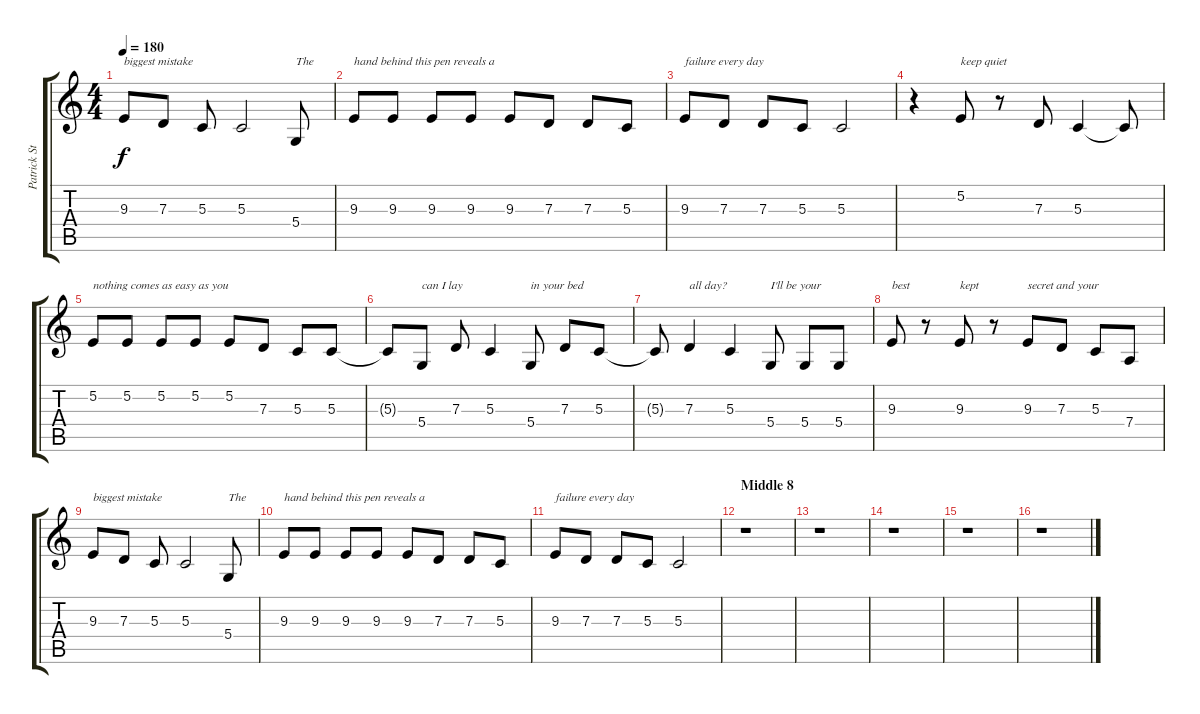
\track ("Patrick Stump (Lead Vocals)" "Patrick St") {instrument clarinet}
\staff {score tabs}
\tuning (E4 B3 G3 D3 A2 E2) {hide}
\ts (4 4)
\tempo 180
\clef g2
\ks c
9.3.8{txt "biggest mistake" dy f} 7.3.8 5.3.8 5.3.2 5.4.8{txt "The"} |
9.3.8{txt "hand behind this pen reveals a"} 9.3.8 9.3.8 9.3.8 9.3.8 7.3.8 7.3.8 5.3.8 |
9.3.8{txt "failure every day"} 7.3.8 7.3.8 5.3.8 5.3.2 |
r.4 5.2.8{txt "keep quiet"} r.8 7.3.8 5.3.4 5.3{t}.8 |
5.2.8{txt "nothing comes as easy as you"} 5.2.8 5.2.8 5.2.8 5.2.8 7.3.8 5.3.8 5.3.8 |
5.3{t}.8 5.4.8{txt "can I lay"} 7.3.8 5.3.4 5.4.8{txt "in your bed"} 7.3.8 5.3.8 |
5.3{t}.8 7.3.4{txt "all day?"} 5.3.4 5.4.8{txt "I'll be your"} 5.4.8 5.4.8 |
9.3.8{txt "best"} r.8 9.3.8{txt "kept"} r.8 9.3.8{txt "secret and your"} 7.3.8 5.3.8 7.4.8 |
9.3.8{txt "biggest mistake"} 7.3.8 5.3.8 5.3.2 5.4.8{txt "The"} |
9.3.8{txt "hand behind this pen reveals a"} 9.3.8 9.3.8 9.3.8 9.3.8 7.3.8 7.3.8 5.3.8 |
9.3.8{txt "failure every day"} 7.3.8 7.3.8 5.3.8 5.3.2 |
\section ("" "Middle 8")
r.1 |
r.1 |
r.1 |
r.1 |
r.1
